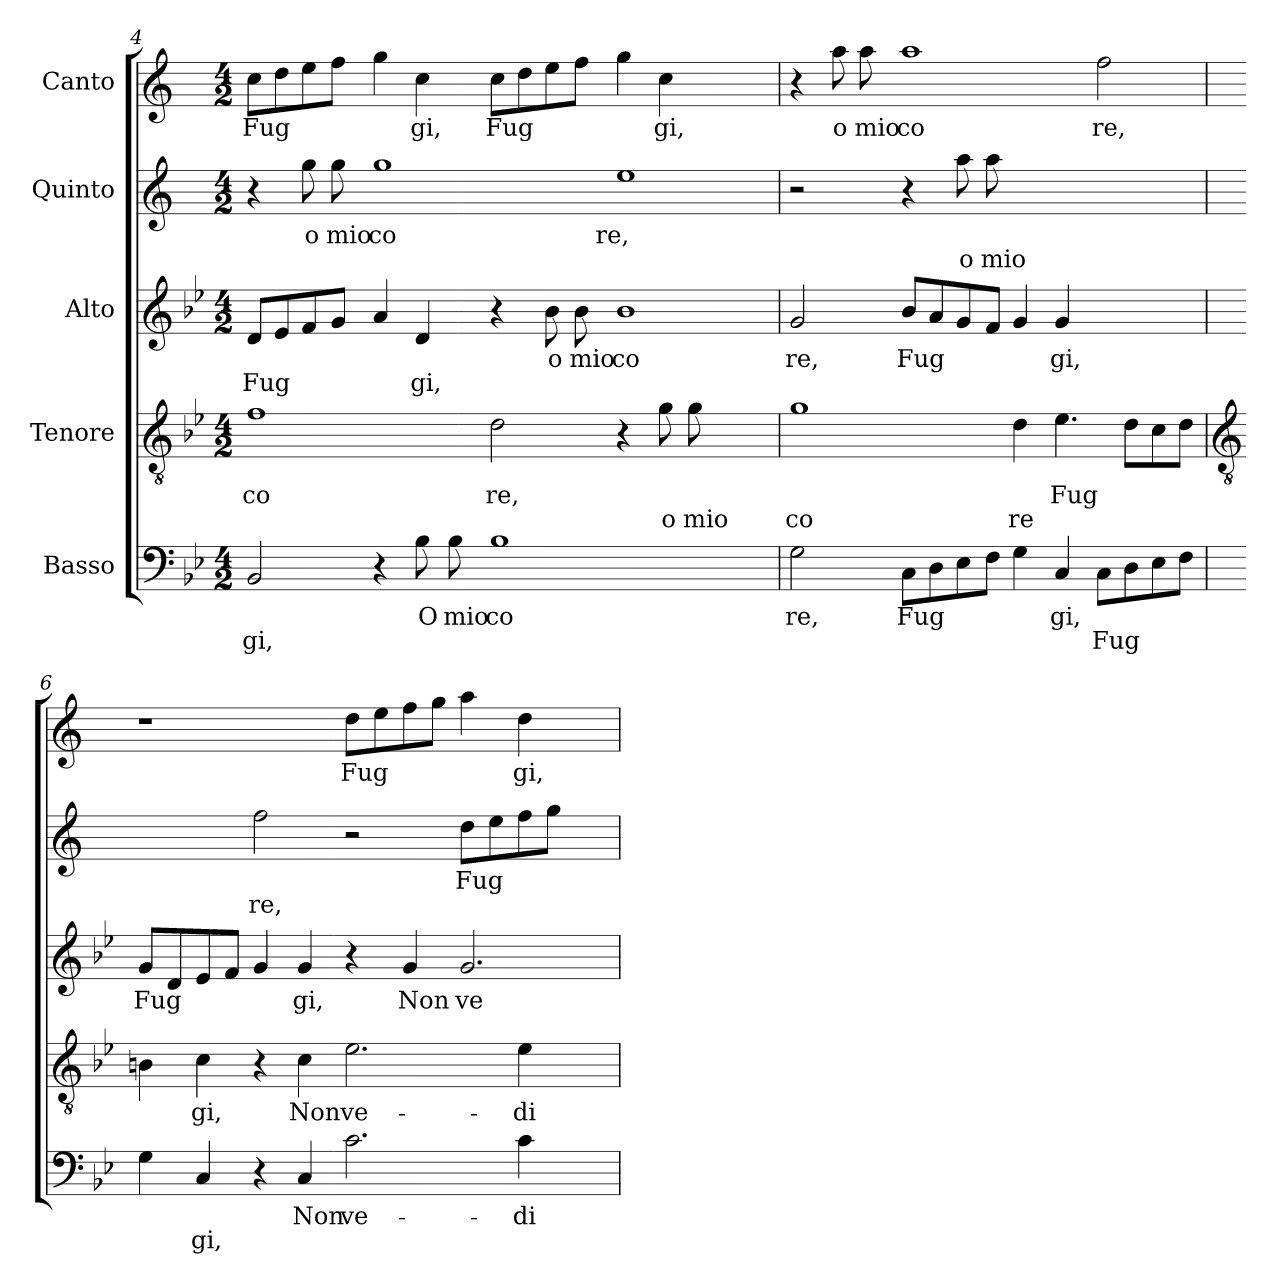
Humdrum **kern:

**kern	**text	**text	**kern	**text	**text	**kern	**text	**text	**kern	**text	**text	**kern	**text
*part5	*part5	*part5	*part4	*part4	*part4	*part3	*part3	*part3	*part2	*part2	*part2	*part1	*part1
*staff5	*staff5	*staff5	*staff4	*staff4	*staff4	*staff3	*staff3	*staff3	*staff2	*staff2	*staff2	*staff1	*staff1
*I"Basso	*	*	*I"Tenore	*	*	*I"Alto	*	*	*I"Quinto	*	*	*I"Canto	*
*clefF4	*	*	*clefGv2	*	*	*clefG2	*	*	*clefG2	*	*	*clefG2	*
*	*	*	*	*	*	*	*	*	*ITrd1c2	*	*	*ITrd1c2	*
*k[b-e-]	*	*	*k[b-e-]	*	*	*k[b-e-]	*	*	*k[b-e-]	*	*	*k[b-e-]	*
*B-:	*	*	*B-:	*	*	*B-:	*	*	*B-:	*	*	*B-:	*
*M4/2	*	*	*M4/2	*	*	*M4/2	*	*	*M4/2	*	*	*M4/2	*
=4	=4	=4	=4	=4	=4	=4	=4	=4	=4	=4	=4	=4	=4
!	!	!LO:LY:b	!	!LO:LY:b	!	!	!	!LO:LY:b	!	!	!	!	!LO:LY:b
2BB-	.	gi,	1f	co	.	8dL	.	Fug	4r	.	.	8b-L	Fug
.	.	.	.	.	.	8e-	.	.	.	.	.	8cc	.
!	!	!	!	!	!	!	!	!	!	!LO:LY:b	!	!	!
.	.	.	.	.	.	8f	.	.	8ff	o	.	8dd	.
!	!	!	!	!	!	!	!	!	!	!LO:LY:b	!	!	!
.	.	.	.	.	.	8gJ	.	.	8ff	mio	.	8ee-J	.
!	!	!	!	!	!	!	!	!	!	!LO:LY:b	!	!	!
4r	.	.	.	.	.	4a	.	.	1ff	co	.	4ff	.
!	!LO:LY:b	!	!	!	!	!	!	!LO:LY:b	!	!	!	!	!LO:LY:b
8B-	O	.	.	.	.	4d	.	gi,	.	.	.	4b-	gi,
!	!LO:LY:b	!	!	!	!	!	!	!	!	!	!	!	!
8B-	mio	.	.	.	.	.	.	.	.	.	.	.	.
!	!LO:LY:b	!	!	!LO:LY:b	!	!	!	!	!	!	!	!	!LO:LY:b
1B-	co	.	2d	re,	.	4r	.	.	.	.	.	8b-L	Fug
.	.	.	.	.	.	.	.	.	.	.	.	8cc	.
!	!	!	!	!	!	!	!LO:LY:b	!	!	!	!	!	!
.	.	.	.	.	.	8b-	o	.	.	.	.	8dd	.
!	!	!	!	!	!	!	!LO:LY:b	!	!	!	!	!	!
.	.	.	.	.	.	8b-	mio	.	.	.	.	8ee-J	.
!	!	!	!	!	!	!	!LO:LY:b	!	!	!LO:LY:b	!	!	!
.	.	.	4r	.	.	1b-	co	.	1dd	re,	.	4ff	.
!	!	!	!	!	!LO:LY:b	!	!	!	!	!	!	!	!LO:LY:b
.	.	.	8g	.	o	.	.	.	.	.	.	4b-	gi,
!	!	!	!	!	!LO:LY:b	!	!	!	!	!	!	!	!
.	.	.	8g	.	mio	.	.	.	.	.	.	.	.
2ryy	.	.	2ryy	.	.	.	.	.	.	.	.	2ryy	.
=5	=5	=5	=5	=5	=5	=5	=5	=5	=5	=5	=5	=5	=5
!	!LO:LY:b	!	!	!	!LO:LY:b	!	!LO:LY:b	!	!	!	!	!	!
2G	re,	.	1g	.	co	2g	re,	.	2r	.	.	4r	.
!	!	!	!	!	!	!	!	!	!	!	!	!	!LO:LY:b
.	.	.	.	.	.	.	.	.	.	.	.	8gg	o
!	!	!	!	!	!	!	!	!	!	!	!	!	!LO:LY:b
.	.	.	.	.	.	.	.	.	.	.	.	8gg	mio
!	!LO:LY:b	!	!	!	!	!	!LO:LY:b	!	!	!	!	!	!LO:LY:b
8CL	Fug	.	.	.	.	8b-L	Fug	.	4r	.	.	1gg	co
8D	.	.	.	.	.	8a	.	.	.	.	.	.	.
!	!	!	!	!	!	!	!	!	!	!	!LO:LY:b	!	!
8E-	.	.	.	.	.	8g	.	.	8gg	.	o	.	.
!	!	!	!	!	!	!	!	!	!	!	!LO:LY:b	!	!
8FJ	.	.	.	.	.	8fJ	.	.	8gg	.	mio	.	.
!	!	!	!	!	!LO:LY:b	!	!	!	!	!	!LO:LY:b	!	!
4G	.	.	4d	.	re	4g	.	.	[2ggyy	.	co	.	.
!	!LO:LY:b	!	!	!LO:LY:b	!	!	!LO:LY:b	!	!	!	!	!	!
4C	gi,	.	4.e-	Fug	.	4g	gi,	.	.	.	.	.	.
!	!	!LO:LY:b	!	!	!	!	!	!	!	!	!	!	!LO:LY:b
8CL	.	Fug	.	.	.	2ryy	.	.	2ryy	.	.	2ee-	re,
8D	.	.	8dL	.	.	.	.	.	.	.	.	.	.
8E-	.	.	8c	.	.	.	.	.	.	.	.	.	.
8FJ	.	.	8dJ	.	.	.	.	.	.	.	.	.	.
!!LO:LB:g=z
=6	=6	=6	=6	=6	=6	=6	=6	=6	=6	=6	=6	=6	=6
*	*	*	*clefGv2	*	*	*	*	*	*	*	*	*	*
!	!	!	!	!	!	!	!LO:LY:b	!	!	!	!	!	!
4G	.	.	4Bn	.	.	8gL	Fug	.	2ggyy]	.	.	1r	.
.	.	.	.	.	.	8d	.	.	.	.	.	.	.
!	!	!LO:LY:b	!	!LO:LY:b	!	!	!	!	!	!	!	!	!
4C	.	gi,	4c	gi,	.	8e-	.	.	.	.	.	.	.
.	.	.	.	.	.	8fJ	.	.	.	.	.	.	.
!	!	!	!	!	!	!	!	!	!	!	!LO:LY:b	!	!
4r	.	.	4r	.	.	4g	.	.	2ee-	.	re,	.	.
!	!LO:LY:b	!	!	!LO:LY:b	!	!	!LO:LY:b	!	!	!	!	!	!
4C	Non	.	4c	Non	.	4g	gi,	.	.	.	.	.	.
!	!LO:LY:b	!	!	!LO:LY:b	!	!	!	!	!	!	!	!	!LO:LY:b
2.c	ve-	.	2.e-	ve-	.	4r	.	.	2r	.	.	8ccL	Fug
.	.	.	.	.	.	.	.	.	.	.	.	8dd	.
!	!	!	!	!	!	!	!LO:LY:b	!	!	!	!	!	!
.	.	.	.	.	.	4g	Non	.	.	.	.	8ee-	.
.	.	.	.	.	.	.	.	.	.	.	.	8ffJ	.
!	!	!	!	!	!	!	!LO:LY:b	!	!	!LO:LY:b	!	!	!
.	.	.	.	.	.	2.g	ve	.	8ccL	Fug	.	4gg	.
.	.	.	.	.	.	.	.	.	8dd	.	.	.	.
!	!LO:LY:b	!	!	!LO:LY:b	!	!	!	!	!	!	!	!	!LO:LY:b
4c	-di	.	4e-	-di	.	.	.	.	8ee-	.	.	4cc	gi,
.	.	.	.	.	.	.	.	.	8ffJ	.	.	.	.
4ryy	.	.	4ryy	.	.	.	.	.	4ryy	.	.	4ryy	.
=	=	=	=	=	=	=	=	=	=	=	=	=	=
*-	*-	*-	*-	*-	*-	*-	*-	*-	*-	*-	*-	*-	*-
